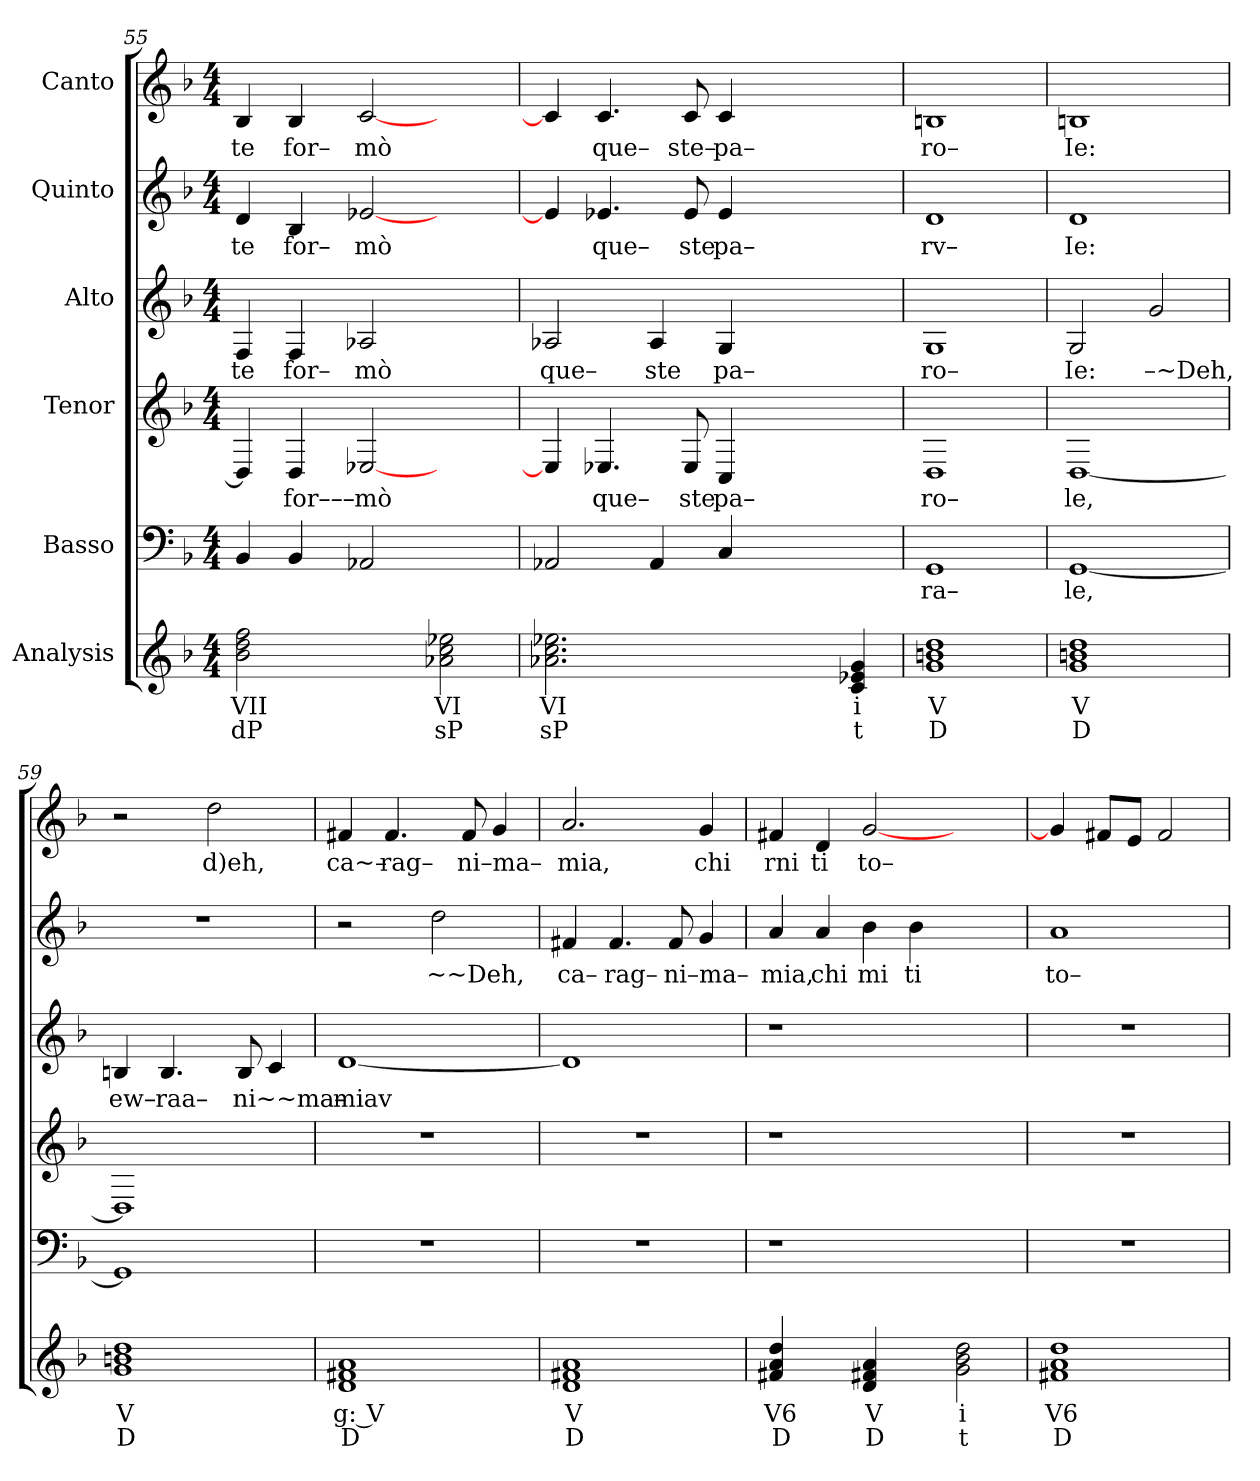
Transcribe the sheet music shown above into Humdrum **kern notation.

**kern	**text	**text	**kern	**text	**kern	**text	**kern	**text	**kern	**text	**kern	**text
*part6	*part6	*part6	*part5	*part5	*part4	*part4	*part3	*part3	*part2	*part2	*part1	*part1
*staff6	*staff6	*staff6	*staff5	*staff5	*staff4	*staff4	*staff3	*staff3	*staff2	*staff2	*staff1	*staff1
*I"Analysis	*	*	*I"Basso	*	*I"Tenor	*	*I"Alto	*	*I"Quinto	*	*I"Canto	*
*	*	*	*clefF4	*	*clefG2	*	*clefG2	*	*clefG2	*	*clefG2	*
*k[b-]	*	*	*k[b-]	*	*k[b-]	*	*k[b-]	*	*k[b-]	*	*k[b-]	*
*	*	*	*F:	*	*F:	*	*F:	*	*F:	*	*F:	*
*M4/4	*	*	*M4/4	*	*M4/4	*	*M4/4	*	*M4/4	*	*M4/4	*
=55	=55	=55	=55	=55	=55	=55	=55	=55	=55	=55	=55	=55
!	!	!	!	!	!	!	!	!LO:LY:b	!	!	!	!
!	!	!	!	!	!	!	!	!	!	!LO:LY:b	!	!
!	!	!	!	!	!	!	!	!	!	!	!	!LO:LY:b
2b- 2dd 2ff	VII	dP	4BB-/	.	4D/]	.	4F/	te	4d/	te	4B-/	te
!	!	!	!	!	!	!LO:LY:b	!	!	!	!	!	!
!	!	!	!	!	!	!	!	!LO:LY:b	!	!	!	!
!	!	!	!	!	!	!	!	!	!	!LO:LY:b	!	!
!	!	!	!	!	!	!	!	!	!	!	!	!LO:LY:b
.	.	.	4BB-/	.	4D/	for–––	4F/	for–	4B-/	for–	4B-/	for–
!	!	!	!	!	!	!LO:LY:b	!	!	!	!	!	!
!	!	!	!	!	!	!	!	!LO:LY:b	!	!	!	!
!	!	!	!	!	!	!	!	!	!	!LO:LY:b	!	!
!	!	!	!	!	!	!	!	!	!	!	!	!LO:LY:b
2ryy	.	.	2AA-X/	.	[2E-X/	mò	2A-X/	mò	[2e-X/	mò	[2c/	mò
2a-X 2cc 2ee-X	VI	sP	2ryy	.	2ryy	.	2ryy	.	2ryy	.	2ryy	.
=56	=56	=56	=56	=56	=56	=56	=56	=56	=56	=56	=56	=56
!	!	!	!	!	!	!	!	!LO:LY:b	!	!	!	!
2.a-X 2.cc 2.ee-X	VI	sP	2AA-X/	.	4E-/]	.	2A-X/	que–	4e-/]	.	4c/]	.
!	!	!	!	!	!	!LO:LY:b	!	!	!	!	!	!
!	!	!	!	!	!	!	!	!	!	!LO:LY:b	!	!
!	!	!	!	!	!	!	!	!	!	!	!	!LO:LY:b
.	.	.	.	.	4.E-X/	que–	.	.	4.e-X/	que–	4.c/	que–
!	!	!	!	!	!	!	!	!LO:LY:b	!	!	!	!
.	.	.	4AA-/	.	.	.	4A-/	ste	.	.	.	.
!	!	!	!	!	!	!LO:LY:b	!	!	!	!	!	!
!	!	!	!	!	!	!	!	!	!	!LO:LY:b	!	!
!	!	!	!	!	!	!	!	!	!	!	!	!LO:LY:b
.	.	.	.	.	8E-/	ste	.	.	8e-/	ste	8c/	ste–
!	!	!	!	!	!	!LO:LY:b	!	!	!	!	!	!
!	!	!	!	!	!	!	!	!LO:LY:b	!	!	!	!
!	!	!	!	!	!	!	!	!	!	!LO:LY:b	!	!
!	!	!	!	!	!	!	!	!	!	!	!	!LO:LY:b
2.ryy	.	.	4C/	.	4C/	pa–	4G/	pa–	4e-/	pa–	4c/	pa–
.	.	.	2.ryy	.	2.ryy	.	2.ryy	.	2.ryy	.	2.ryy	.
4c 4e-X 4g	i	t	.	.	.	.	.	.	.	.	.	.
=57	=57	=57	=57	=57	=57	=57	=57	=57	=57	=57	=57	=57
!	!	!	!	!LO:LY:b	!	!	!	!	!	!	!	!
!	!	!	!	!	!	!LO:LY:b	!	!	!	!	!	!
!	!	!	!	!	!	!	!	!LO:LY:b	!	!	!	!
!	!	!	!	!	!	!	!	!	!	!LO:LY:b	!	!
!	!	!	!	!	!	!	!	!	!	!	!	!LO:LY:b
1g 1bn 1dd	V	D	1GG	ra–	1D	ro–	1G	ro–	1d	rv–	1Bn	ro–
=58	=58	=58	=58	=58	=58	=58	=58	=58	=58	=58	=58	=58
!	!	!	!	!LO:LY:b	!	!	!	!	!	!	!	!
!	!	!	!	!	!	!LO:LY:b	!	!	!	!	!	!
!	!	!	!	!	!	!	!	!LO:LY:b	!	!	!	!
!	!	!	!	!	!	!	!	!	!	!LO:LY:b	!	!
!	!	!	!	!	!	!	!	!	!	!	!	!LO:LY:b
1g 1bn 1dd	V	D	[1GG	le,	[1D	le,	2G/	Ie:	1d	Ie:	1Bn	Ie:
!	!	!	!	!	!	!	!	!LO:LY:b	!	!	!	!
.	.	.	.	.	.	.	2g/	–~Deh,	.	.	.	.
=59	=59	=59	=59	=59	=59	=59	=59	=59	=59	=59	=59	=59
!	!	!	!	!	!	!	!	!LO:LY:b	!	!	!	!
1g 1bn 1dd	V	D	1GG]	.	1D]	.	4Bn/	ew–	1r	.	2r	.
!	!	!	!	!	!	!	!	!LO:LY:b	!	!	!	!
.	.	.	.	.	.	.	4.B/	raa–	.	.	.	.
!	!	!	!	!	!	!	!	!	!	!	!	!LO:LY:b
.	.	.	.	.	.	.	.	.	.	.	2dd\	d)eh,
!	!	!	!	!	!	!	!	!LO:LY:b	!	!	!	!
.	.	.	.	.	.	.	8B/	ni~~ma–	.	.	.	.
.	.	.	.	.	.	.	4c/	.	.	.	.	.
=60	=60	=60	=60	=60	=60	=60	=60	=60	=60	=60	=60	=60
!	!	!	!	!	!	!	!	!LO:LY:b	!	!	!	!
!	!	!	!	!	!	!	!	!	!	!	!	!LO:LY:b
1d 1f#X 1a	g: V	D	1r	.	1r	.	[1d	miav	2r	.	4f#X/	ca~–
!	!	!	!	!	!	!	!	!	!	!	!	!LO:LY:b
.	.	.	.	.	.	.	.	.	.	.	4.f#/	rag–
!	!	!	!	!	!	!	!	!	!	!LO:LY:b	!	!
.	.	.	.	.	.	.	.	.	2dd\	~~Deh,	.	.
!	!	!	!	!	!	!	!	!	!	!	!	!LO:LY:b
.	.	.	.	.	.	.	.	.	.	.	8f#/	ni–ma–
.	.	.	.	.	.	.	.	.	.	.	4g/	.
=61	=61	=61	=61	=61	=61	=61	=61	=61	=61	=61	=61	=61
!	!	!	!	!	!	!	!	!	!	!LO:LY:b	!	!
!	!	!	!	!	!	!	!	!	!	!	!	!LO:LY:b
1d 1f#X 1a	V	D	1r	.	1r	.	1d]	.	4f#X/	ca–	2.a/	mia,
!	!	!	!	!	!	!	!	!	!	!LO:LY:b	!	!
.	.	.	.	.	.	.	.	.	4.f#/	rag–	.	.
!	!	!	!	!	!	!	!	!	!	!LO:LY:b	!	!
.	.	.	.	.	.	.	.	.	8f#/	ni–ma–	.	.
!	!	!	!	!	!	!	!	!	!	!	!	!LO:LY:b
.	.	.	.	.	.	.	.	.	4g/	.	4g/	chi
=62	=62	=62	=62	=62	=62	=62	=62	=62	=62	=62	=62	=62
!	!	!	!	!	!	!	!	!	!	!LO:LY:b	!	!
!	!	!	!	!	!	!	!	!	!	!	!	!LO:LY:b
4f#X 4a 4dd	V6	D	1r	.	1r	.	1r	.	4a/	mia,	4f#X/	rni
!	!	!	!	!	!	!	!	!	!	!LO:LY:b	!	!
!	!	!	!	!	!	!	!	!	!	!	!	!LO:LY:b
4ryy	.	.	.	.	.	.	.	.	4a/	chi	4d/	ti
!	!	!	!	!	!	!	!	!	!	!LO:LY:b	!	!
!	!	!	!	!	!	!	!	!	!	!	!	!LO:LY:b
4d 4f#X 4a	V	D	.	.	.	.	.	.	4b-\	mi	[2g/	to–
!	!	!	!	!	!	!	!	!	!	!LO:LY:b	!	!
4ryy	.	.	.	.	.	.	.	.	4b-\	ti	.	.
2g 2b- 2dd	i	t	2ryy	.	2ryy	.	2ryy	.	2ryy	.	2ryy	.
=63	=63	=63	=63	=63	=63	=63	=63	=63	=63	=63	=63	=63
!	!	!	!	!	!	!	!	!	!	!LO:LY:b	!	!
1f#X 1a 1dd	V6	D	1r	.	1r	.	1r	.	1a	to–	4g/]	.
.	.	.	.	.	.	.	.	.	.	.	8f#X/L	.
.	.	.	.	.	.	.	.	.	.	.	8e/J	.
.	.	.	.	.	.	.	.	.	.	.	2f#/	.
=	=	=	=	=	=	=	=	=	=	=	=	=
*-	*-	*-	*-	*-	*-	*-	*-	*-	*-	*-	*-	*-
